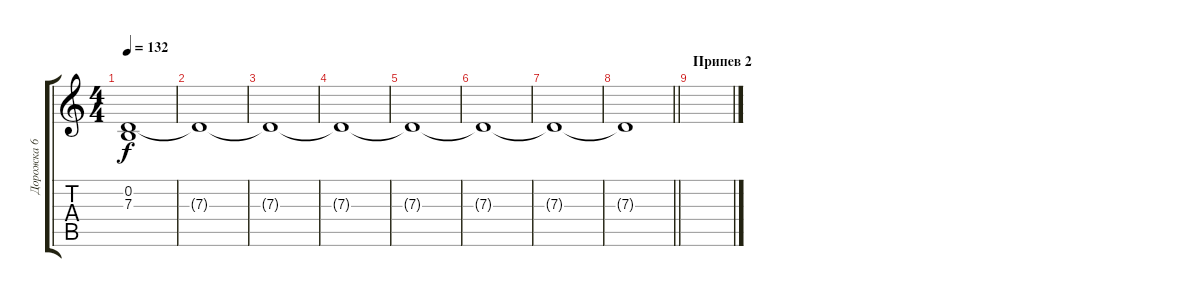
\track ("Дорожка 6" "Дорожка 6") {instrument stringensemble2}
\staff {score tabs}
\tuning (E4 B3 G3 D3 A2 E2) {hide}
\ts (4 4)
\tempo 132
\clef g2
\ks c
(0.2 7.3{t}).1{dy f} |
7.3{t}.1 |
7.3{t}.1 |
7.3{t}.1 |
7.3{t}.1 |
7.3{t}.1 |
7.3{t}.1 |
\barLineRight lightlight
7.3{t}.1 |
\section ("" "Припев 2")
